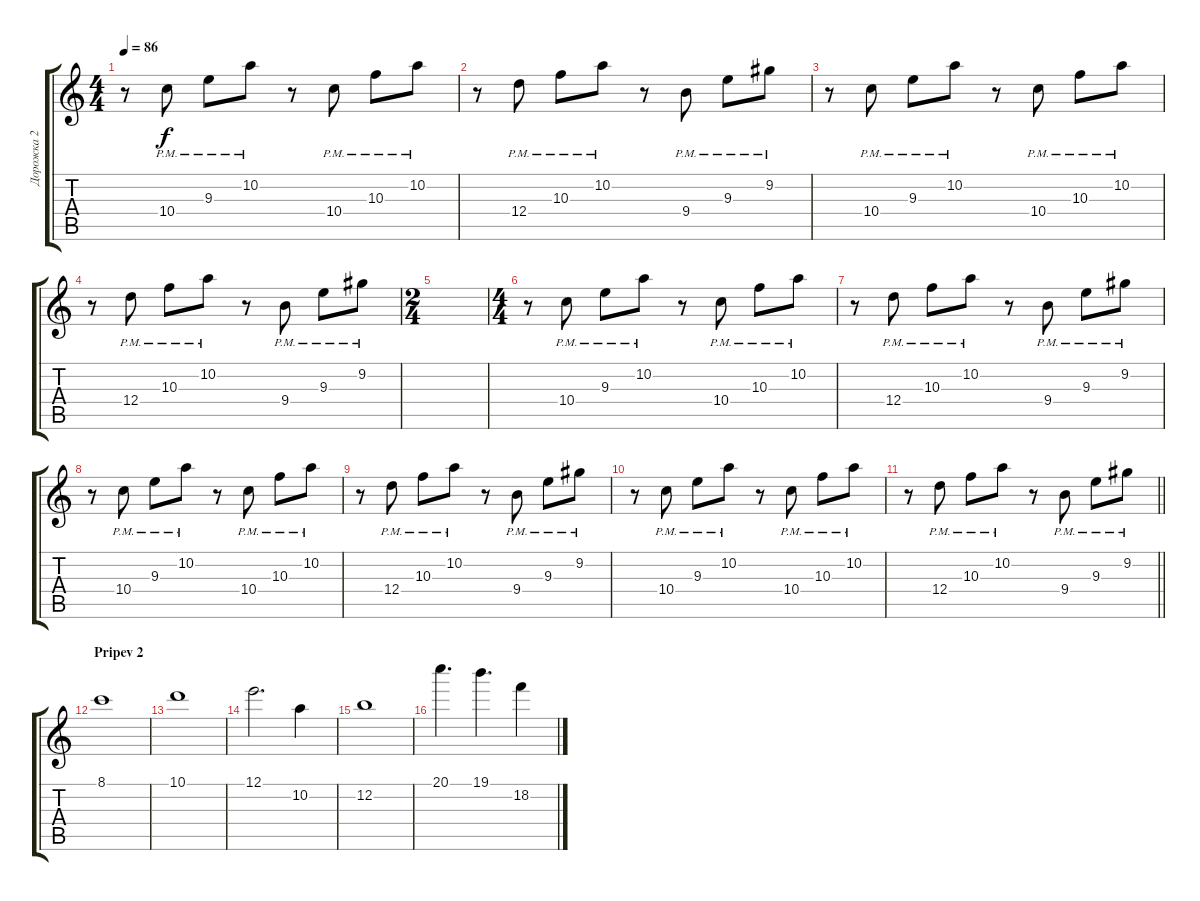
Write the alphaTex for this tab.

\track ("Дорожка 2" "Дорожка 2") {instrument acousticguitarsteel}
\staff {score tabs}
\tuning (E4 B3 G3 D3 A2 E2) {hide}
\ts (4 4)
\tempo 86
\clef g2
\ks c
r.8{dy f} 10.4{pm}.8 9.3{pm}.8 10.2{pm}.8 r.8 10.4{pm}.8 10.3{pm}.8 10.2{pm}.8 |
r.8 12.4{pm}.8 10.3{pm}.8 10.2{pm}.8 r.8 9.4{pm}.8 9.3{pm}.8 9.2{pm}.8 |
r.8 10.4{pm}.8 9.3{pm}.8 10.2{pm}.8 r.8 10.4{pm}.8 10.3{pm}.8 10.2{pm}.8 |
r.8 12.4{pm}.8 10.3{pm}.8 10.2{pm}.8 r.8 9.4{pm}.8 9.3{pm}.8 9.2{pm}.8 |
\ts (2 4)
|
\ts (4 4)
r.8 10.4{pm}.8 9.3{pm}.8 10.2{pm}.8 r.8 10.4{pm}.8 10.3{pm}.8 10.2{pm}.8 |
r.8 12.4{pm}.8 10.3{pm}.8 10.2{pm}.8 r.8 9.4{pm}.8 9.3{pm}.8 9.2{pm}.8 |
r.8 10.4{pm}.8 9.3{pm}.8 10.2{pm}.8 r.8 10.4{pm}.8 10.3{pm}.8 10.2{pm}.8 |
r.8 12.4{pm}.8 10.3{pm}.8 10.2{pm}.8 r.8 9.4{pm}.8 9.3{pm}.8 9.2{pm}.8 |
r.8 10.4{pm}.8 9.3{pm}.8 10.2{pm}.8 r.8 10.4{pm}.8 10.3{pm}.8 10.2{pm}.8 |
\barLineRight lightlight
r.8 12.4{pm}.8 10.3{pm}.8 10.2{pm}.8 r.8 9.4{pm}.8 9.3{pm}.8 9.2{pm}.8 |
\section ("" "Pripev 2")
8.1.1 |
10.1.1 |
12.1.2{d} 10.2.4 |
12.2.1 |
20.1.4{d} 19.1.4{d} 18.2.4
